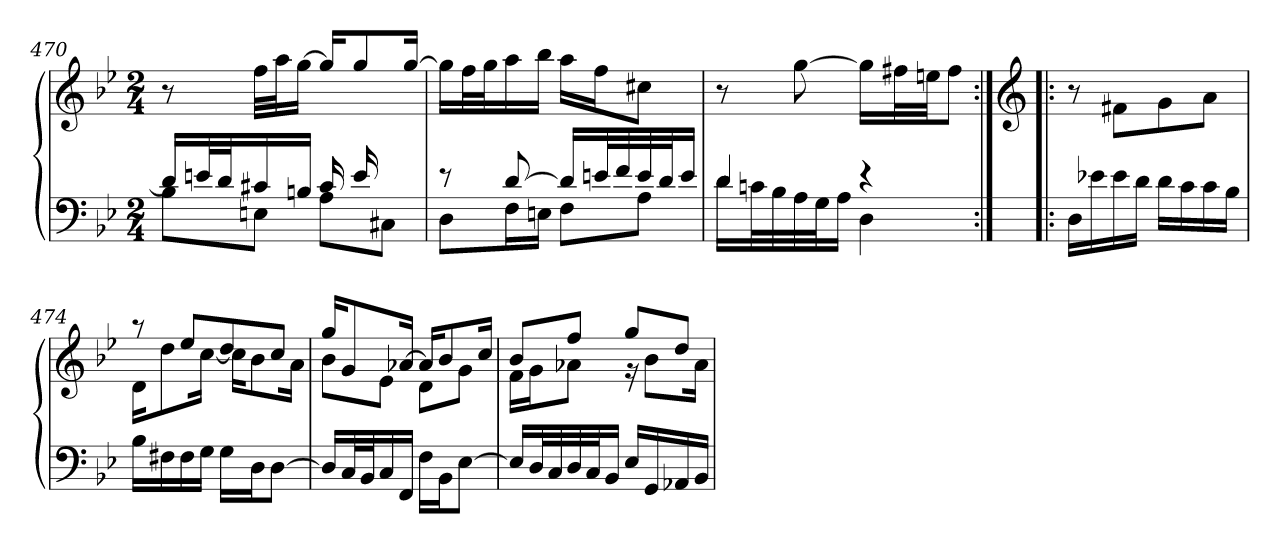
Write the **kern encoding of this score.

**kern	**kern
*part1	*part1
*staff2	*staff1
!!LO:LB:g=z
*clefF4	*clefG2
*k[b-e-]	*k[b-e-]
*B-:	*B-:
*M2/4	*M2/4
=470	=470
*^	*^
16d/LL]	8B-\L	8r	4.ryy
32en/L	.	.	.
32d/J	.	.	.
16c#X/	8En\J	32ff\LLL	.
.	.	32aa\J	.
16Bn/JJ	.	[16gg\JJ	.
16c#/LL	8A\L	16gg/KL]	.
16e/J	.	8gg/	.
8ryy	8C#X\J	.	8a\J
.	.	[16gg/Jk	.
*	*	*v	*v
=471	=471	=471
8r	8D\L	16gg\LL]
.	.	32ff\L
.	.	32gg\J
[8d/	16F\L	16aa\
.	16En\JJ	16bb-\JJ
16d/LL]	8F\L	16aa\LL
32en/L	.	16ff\J
32f/	.	.
32e/	8A\J	8cc#X\J
32d/J	.	.
16e/JJ	.	.
=472	=472	=472
4d/	16d\LL	8r
.	32cn\L	.
.	32B-\	.
.	32A\	[8gg\
.	32G\J	.
.	16A\JJ	.
4r	4D\	16gg\LL]
.	.	32ff#X\L
.	.	32een\JJ
.	.	8ff#\J
*v	*v	*
!!LO:PB:g=z
=473:|!|:	=473:|!|:
*	*clefG2
16D\LL	8r
16e-X\	.
16e-\	8f#X\L
16d\JJ	.
16d\LL	8g\
16c\	.
16c\	8a\J
16B-\JJ	.
=474	=474
*	*^
16B-\LL	8r	16d\KL
16F#X\	.	8dd\
16F#\	8ee-/L	.
16G\JJ	.	[16cc\Jk
16G\LL	8dd/	16cc\KL]
16D\J	.	8b-\
[8D\J	8cc/J	.
.	.	16a\Jk
=475	=475	=475
16D/LL]	16gg/KL	8b-\L
32C/L	8g/	.
32BB-/J	.	.
16C/	.	8e-\J
16FF/JJ	[16a-X/Jk	.
16F\LL	16a-/KL]	8d\L
16BB-\J	8b-/	.
[8E-\J	.	8g\J
.	16cc/Jk	.
=476	=476	=476
16E-/LL]	8b-/L	16f\LL
32D/L	.	16g\J
32C/	.	.
32D/	8ff/J	8a-X\J
32C/J	.	.
16BB-/JJ	.	.
16E-/LL	8gg/L	16r
16GG/	.	8b-\L
16AA-X/	8dd/J	.
16BB-/JJ	.	16a-\Jk
*	*v	*v
=	=
*-	*-
